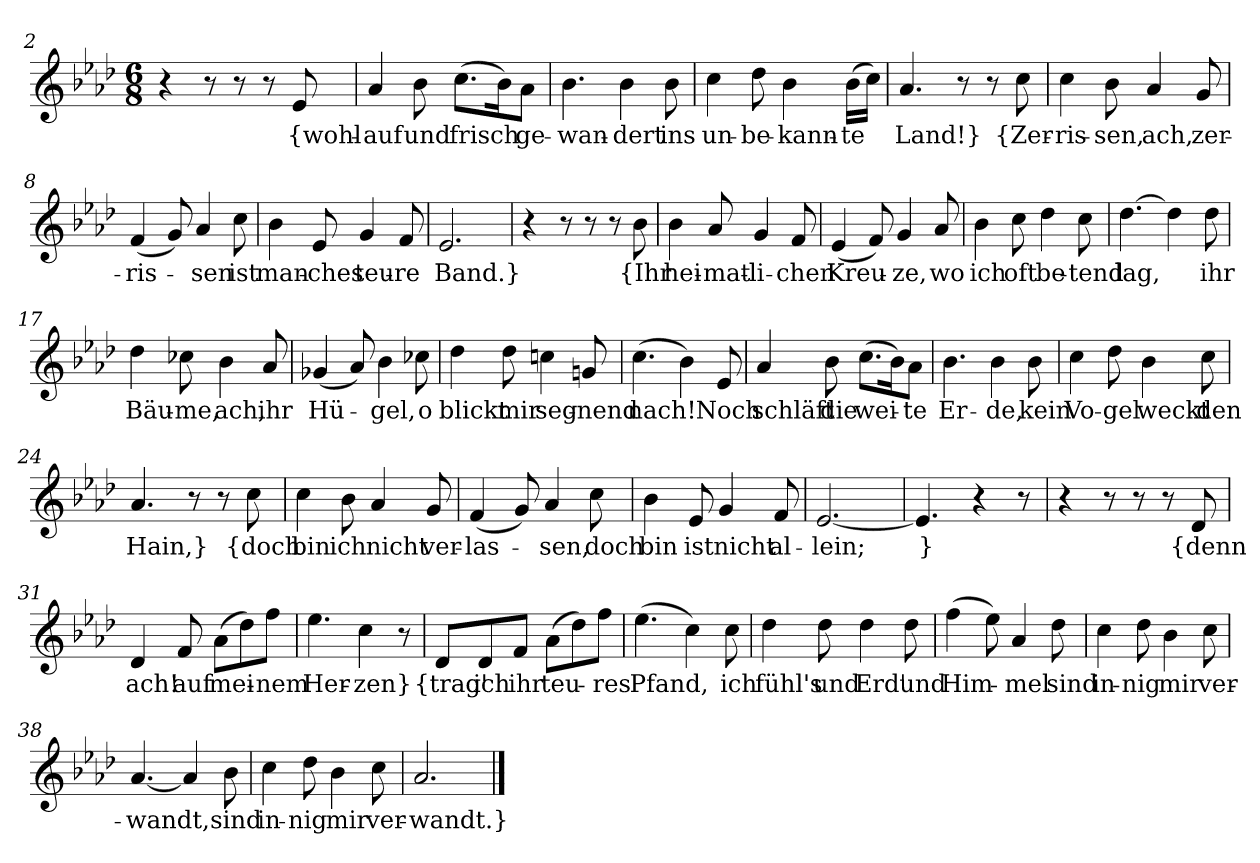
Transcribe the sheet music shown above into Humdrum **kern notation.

**kern	**text
*part1	*part1
*staff1	*staff1
*clefG2	*
*k[b-e-a-d-]	*
*M6/8	*
=2	=2
4r	.
8r	.
8r	.
8r	.
8e-	{wohl-
=3	=3
4a-	auf
8b-	und
(8.cc\L	frisch
16b-\K)	.
8a-\J	ge-
=4	=4
4.b-	-wan-
4b-	-dert
8b-	ins
=5	=5
4cc	un-
8dd-	-be-
4b-	-kann-
(16b-\LL	-te
16cc\JJ)	.
=6	=6
4.a-	Land!}
8r	.
8r	.
8cc	{Zer-
=7	=7
4cc	-ris-
8b-	-sen,
4a-	ach,
8g	zer-
=8	=8
(4f	-ris-
8g)	.
4a-	-sen
8cc	ist
=9	=9
4b-	man-
8e-	-ches
4g	teu-
8f	-re
=10	=10
2.e-	Band.}
=12	=12
4r	.
8r	.
8r	.
8r	.
8b-	{Ihr
=13	=13
4b-	hei-
8a-	-mat-
4g	-li-
8f	-chen
=14	=14
(4e-	Kreu-
8f)	.
4g	-ze,
8a-	wo
=15	=15
4b-	ich
8cc	oft
4dd-	be-
8cc	-tend
=16	=16
[4.dd-	lag,
4dd-]	.
8dd-	ihr
=17	=17
4dd-	Bäu-
8cc-X	-me,
4b-	ach,
8a-	ihr
=18	=18
(4g-X	Hü-
8a-)	.
4b-	-gel,
8cc-X	o
=19	=19
4dd-	blickt
8dd-	mir
4ccn	seg-
8gn	-nend
=20	=20
(4.cc	nach!
4b-)	.
8e-	Noch
=21	=21
4a-	schläft
8b-	die
(8.cc\L	wei-
16b-\K)	.
8a-\J	-te
=22	=22
4.b-	Er-
4b-	-de,
8b-	kein
=23	=23
4cc	Vo-
8dd-	-gel
4b-	weckt
8cc	den
=24	=24
4.a-	Hain,}
8r	.
8r	.
8cc	{doch
=25	=25
4cc	bin
8b-	ich
4a-	nicht
8g	ver-
=26	=26
(4f	-las-
8g)	.
4a-	-sen,
8cc	doch
=27	=27
4b-	bin
8e-	ist
4g	nicht
8f	al-
=28	=28
[2.e-	-lein;
=29	=29
4.e-]	}
4r	.
8r	.
=30	=30
4r	.
8r	.
8r	.
8r	.
8d-	{denn
=31	=31
4d-	ach!
8f	auf
(8a-\L	mei-
8dd-\)	.
8ff\J	-nem
=32	=32
4.ee-	Her-
4cc	-zen}
8r	.
=33	=33
8d-/L	{trag'
8d-/	ich
8f/J	ihr
(8a-\L	teu-
8dd-\)	.
8ff\J	-res
=34	=34
(4.ee-	Pfand,
4cc)	.
8cc	ich
=35	=35
4dd-	fühl's
8dd-	und
4dd-	Erd'
8dd-	und
=36	=36
(4ff	Him-
8ee-)	.
4a-	-mel
8dd-	sind
=37	=37
4cc	in-
8dd-	-nig
4b-	mir
8cc	ver-
=38	=38
[4.a-	wandt,
4a-]	.
8b-	sind
=39	=39
4cc	in-
8dd-	-nig
4b-	mir
8cc	ver-
=40	=40
2.a-	-wandt.}
==	==
*-	*-
